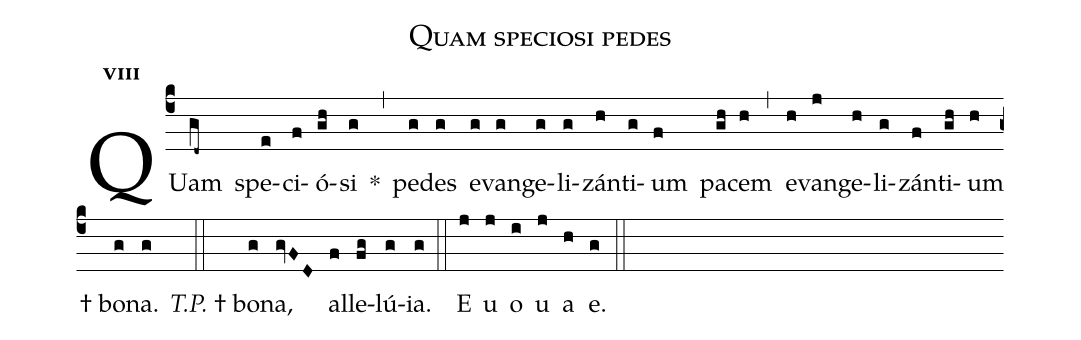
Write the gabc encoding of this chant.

name:Quam speciosi pedes;
office-part:Antiphona;
mode:8;
%%
annotation: Ant;
annotation: 8 g;
%%
(c4) QUam(gd~) spe(e)ci(f)ó(gh)si(g) *(,) pe(g)des(g) e(g)van(g)ge(g)li(g)zán(h)ti(g)um(f) pa(gh)cem(h) (,) e(h)van(j)ge(h)li(g)zán(f)ti(gh)um(h) † bo(g)na.(g) (::) <i>T.P.</i> † bo(g)na,(gvFD) al(f)le(fg)lú(g)ia.(g) (::) E(j) u(j) o(i) u(j) a(h) e.(g) (::)
